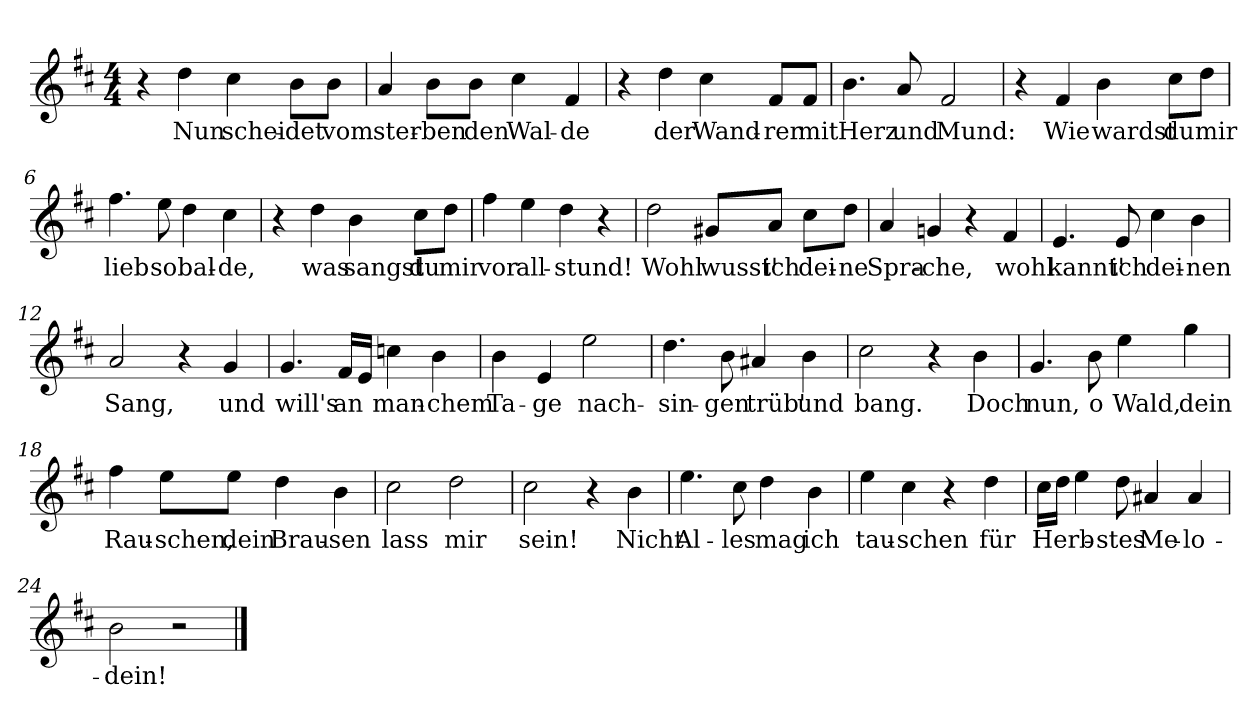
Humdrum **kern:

**kern	**text
*part1	*part1
*staff1	*staff1
*clefG2	*
*k[f#c#]	*
*M4/4	*
=1	=1
4r	.
!	!LO:LY:b
4dd\	Nun
!	!LO:LY:b
4cc#\	schei-
!	!LO:LY:b
8b\L	-det
!	!LO:LY:b
8b\J	vom
=2	=2
!	!LO:LY:b
4a/	ster-
!	!LO:LY:b
8b\L	-ben
!	!LO:LY:b
8b\J	den
!	!LO:LY:b
4cc#\	Wal-
!	!LO:LY:b
4f#/	-de
=3	=3
4r	.
!	!LO:LY:b
4dd\	der
!	!LO:LY:b
4cc#\	Wand-
!	!LO:LY:b
8f#/L	-rer
!	!LO:LY:b
8f#/J	mit
=4	=4
!	!LO:LY:b
4.b\	Herz
!	!LO:LY:b
8a/	und
!	!LO:LY:b
2f#/	Mund:
=5	=5
4r	.
!	!LO:LY:b
4f#/	Wie
!	!LO:LY:b
4b\	wardst
!	!LO:LY:b
8cc#\L	du
!	!LO:LY:b
8dd\J	mir
!!LO:LB:g=z
=6	=6
!	!LO:LY:b
4.ff#\	lieb
!	!LO:LY:b
8ee\	so
!	!LO:LY:b
4dd\	bal-
!	!LO:LY:b
4cc#\	-de,
=7	=7
4r	.
!	!LO:LY:b
4dd\	was
!	!LO:LY:b
4b\	sangst
!	!LO:LY:b
8cc#\L	du
!	!LO:LY:b
8dd\J	mir
=8	=8
!	!LO:LY:b
4ff#\	vor
!	!LO:LY:b
4ee\	all-
!	!LO:LY:b
4dd\	-stund!
4r	.
=9	=9
!	!LO:LY:b
2dd\	Wohl
!	!LO:LY:b
8g#X/L	wusst'
!	!LO:LY:b
8a/J	ich
!	!LO:LY:b
8cc#\L	dei-
!	!LO:LY:b
8dd\J	-ne
=10	=10
!	!LO:LY:b
4a/	Spra-
!	!LO:LY:b
4gn/	-che,
4r	.
!	!LO:LY:b
4f#/	wohl
=11	=11
!	!LO:LY:b
4.e/	kannt'
!	!LO:LY:b
8e/	ich
!	!LO:LY:b
4cc#\	dei-
!	!LO:LY:b
4b\	-nen
!!LO:LB:g=z
=12	=12
!	!LO:LY:b
2a/	Sang,
4r	.
!	!LO:LY:b
4g/	und
=13	=13
!	!LO:LY:b
4.g/	will's
!	!LO:LY:b
16f#/LL	an
16e/JJ	.
!	!LO:LY:b
4ccn\	man-
!	!LO:LY:b
4b\	-chem
=14	=14
!	!LO:LY:b
4b\	Ta-
!	!LO:LY:b
4e/	-ge
!	!LO:LY:b
2ee\	nach-
=15	=15
!	!LO:LY:b
4.dd\	-sin-
!	!LO:LY:b
8b\	-gen
!	!LO:LY:b
4a#X/	trüb'
!	!LO:LY:b
4b\	und
=16	=16
!	!LO:LY:b
2cc#\	bang.
4r	.
!	!LO:LY:b
4b\	Doch
=17	=17
!	!LO:LY:b
4.g/	nun,
!	!LO:LY:b
8b\	o
!	!LO:LY:b
4ee\	Wald,
!	!LO:LY:b
4gg\	dein
!!LO:LB:g=z
=18	=18
!	!LO:LY:b
4ff#\	Rau-
!	!LO:LY:b
8ee\L	schen,
!	!LO:LY:b
8ee\J	dein
!	!LO:LY:b
4dd\	Brau-
!	!LO:LY:b
4b\	-sen
=19	=19
!	!LO:LY:b
2cc#\	lass
!	!LO:LY:b
2dd\	mir
=20	=20
!	!LO:LY:b
2cc#\	sein!
4r	.
!	!LO:LY:b
4b\	Nicht
=21	=21
!	!LO:LY:b
4.ee\	Al-
!	!LO:LY:b
8cc#\	-les
!	!LO:LY:b
4dd\	mag
!	!LO:LY:b
4b\	ich
=22	=22
!	!LO:LY:b
4ee\	tau-
!	!LO:LY:b
4cc#\	-schen
4r	.
!	!LO:LY:b
4dd\	für
=23	=23
!	!LO:LY:b
16cc#\LL	Herb-
16dd\JJ	.
4ee\	.
!	!LO:LY:b
8dd\	-stes
!	!LO:LY:b
4a#X/	Me-
!	!LO:LY:b
4a#/	-lo-
=24	=24
!	!LO:LY:b
2b\	-dein!
2r	.
==	==
*-	*-
